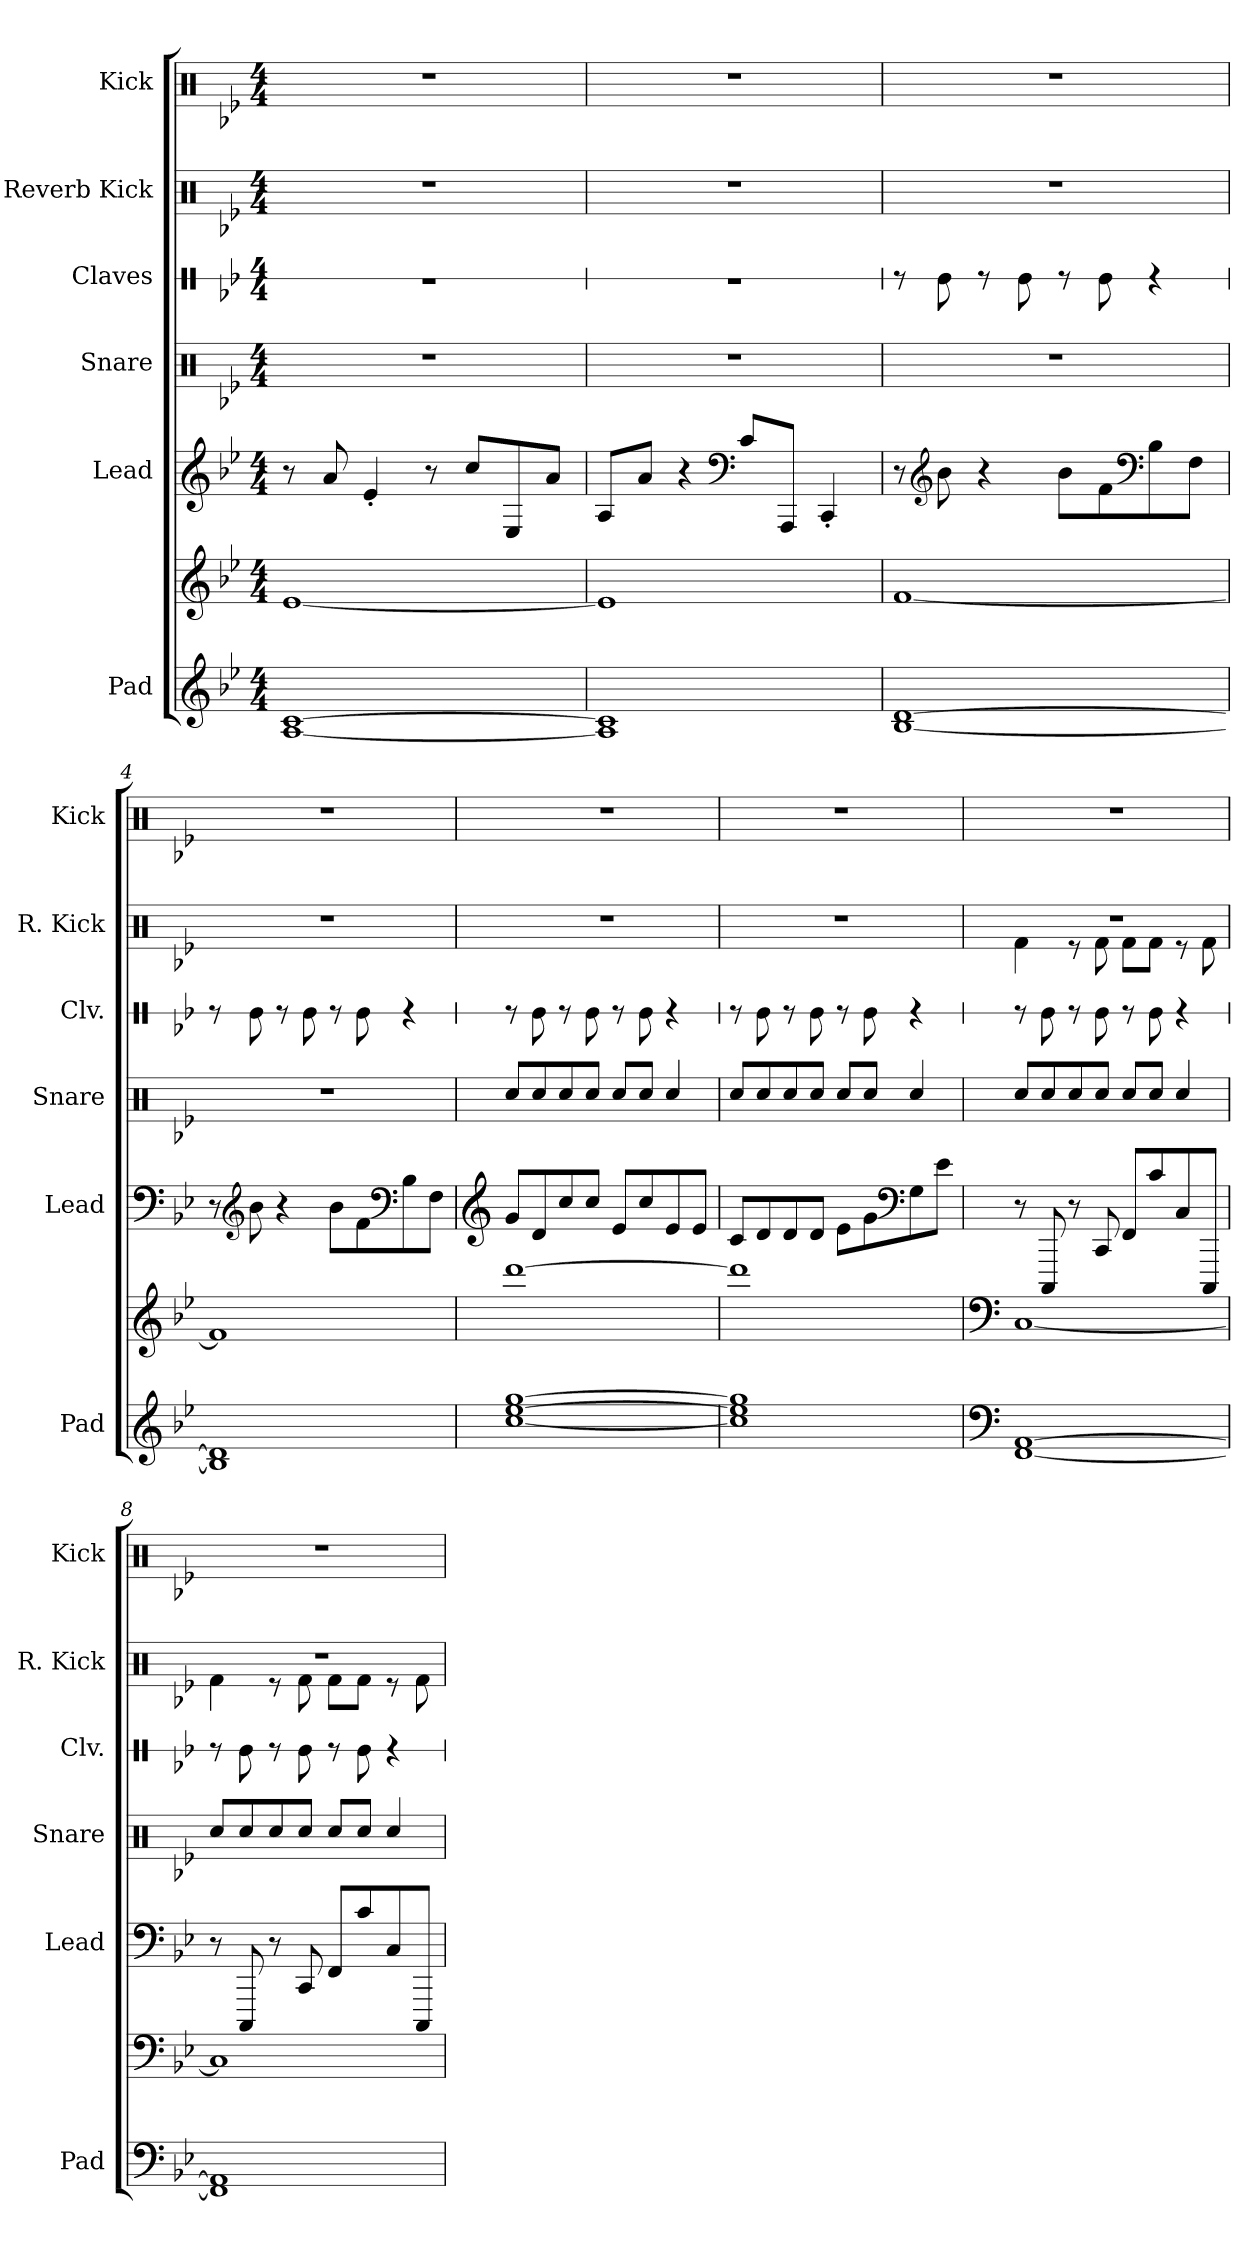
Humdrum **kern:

**kern	**kern	**kern	**kern	**kern	**kern	**kern
*part6	*part6	*part5	*part4	*part3	*part2	*part1
*staff7	*staff6	*staff5	*staff4	*staff3	*staff2	*staff1
*I"Pad	*	*I"Lead	*I"Snare	*I"Claves	*I"Reverb Kick	*I"Kick
*I'Pad	*	*I'Lead	*I'Snare	*I'Clv.	*I'R. Kick	*I'Kick
*	*	*	*	*stria1	*	*
*clefG2	*clefG2	*clefG2	*clefX	*clefX	*clefX	*clefX
*k[b-e-]	*k[b-e-]	*k[b-e-]	*k[b-e-]	*k[b-e-]	*k[b-e-]	*k[b-e-]
*M4/4	*M4/4	*M4/4	*M4/4	*M4/4	*M4/4	*M4/4
*MM140	*MM140	*MM140	*MM140	*MM140	*MM140	*MM140
=1	=1	=1	=1	=1	=1	=1
[1A [1c	[1e-	8r	1r	1r	1r	1r
.	.	8a/	.	.	.	.
.	.	4e-'/	.	.	.	.
.	.	8r	.	.	.	.
.	.	8cc/L	.	.	.	.
.	.	8E-/	.	.	.	.
.	.	8a/J	.	.	.	.
=2	=2	=2	=2	=2	=2	=2
1A] 1c]	1e-]	8A/L	1r	1r	1r	1r
.	.	8a/J	.	.	.	.
.	.	4r	.	.	.	.
*	*	*clefF4	*	*	*	*
.	.	8c/L	.	.	.	.
.	.	8AAA/J	.	.	.	.
.	.	4CC'/	.	.	.	.
=3	=3	=3	=3	=3	=3	=3
[1B- [1d	[1f	8r	1r	8r	1r	1r
*	*	*clefG2	*	*	*	*
.	.	8b-\	.	8Re\	.	.
.	.	4r	.	8r	.	.
.	.	.	.	8Re\	.	.
.	.	8b-\L	.	8r	.	.
.	.	8f\	.	8Re\	.	.
*	*	*clefF4	*	*	*	*
.	.	8B-\	.	4r	.	.
.	.	8F\J	.	.	.	.
!!LO:PB:g=z
=4	=4	=4	=4	=4	=4	=4
1B-] 1d]	1f]	8r	1r	8r	1r	1r
*	*	*clefG2	*	*	*	*
.	.	8b-\	.	8Re\	.	.
.	.	4r	.	8r	.	.
.	.	.	.	8Re\	.	.
.	.	8b-\L	.	8r	.	.
.	.	8f\	.	8Re\	.	.
*	*	*clefF4	*	*	*	*
.	.	8B-\	.	4r	.	.
.	.	8F\J	.	.	.	.
=5	=5	=5	=5	=5	=5	=5
*	*	*clefG2	*	*	*	*
[1cc [1ee- [1gg	[1ddd	8g/L	8Rcc/L	8r	1r	1r
.	.	8d/	8Rcc/	8Re\	.	.
.	.	8cc/	8Rcc/	8r	.	.
.	.	8cc/J	8Rcc/J	8Re\	.	.
.	.	8e-/L	8Rcc/L	8r	.	.
.	.	8cc/	8Rcc/J	8Re\	.	.
.	.	8e-/	4Rcc/	4r	.	.
.	.	8e-/J	.	.	.	.
=6	=6	=6	=6	=6	=6	=6
1cc] 1ee-] 1gg]	1ddd]	8c/L	8Rcc/L	8r	1r	1r
.	.	8d/	8Rcc/	8Re\	.	.
.	.	8d/	8Rcc/	8r	.	.
.	.	8d/J	8Rcc/J	8Re\	.	.
.	.	8e-\L	8Rcc/L	8r	.	.
.	.	8g\	8Rcc/J	8Re\	.	.
*	*	*clefF4	*	*	*	*
.	.	8G\	4Rcc/	4r	.	.
.	.	8e-\J	.	.	.	.
=7	=7	=7	=7	=7	=7	=7
*clefF4	*clefF4	*	*	*	*	*
*	*	*	*	*	*^	*
[1FF [1AA	[1C	8r	8Rcc/L	8r	1r	4Rf\	1r
.	.	8CCC/	8Rcc/	8Re\	.	.	.
.	.	8r	8Rcc/	8r	.	8r	.
.	.	8CC/	8Rcc/J	8Re\	.	8Rf\	.
.	.	8FF/L	8Rcc/L	8r	.	8Rf\L	.
.	.	8c/	8Rcc/J	8Re\	.	8Rf\J	.
.	.	8C/	4Rcc/	4r	.	8r	.
.	.	8CCC/J	.	.	.	8Rf\	.
!!LO:LB:g=z
=8	=8	=8	=8	=8	=8	=8	=8
1FF] 1AA]	1C]	8r	8Rcc/L	8r	1r	4Rf\	1r
.	.	8CCC/	8Rcc/	8Re\	.	.	.
.	.	8r	8Rcc/	8r	.	8r	.
.	.	8CC/	8Rcc/J	8Re\	.	8Rf\	.
.	.	8FF/L	8Rcc/L	8r	.	8Rf\L	.
.	.	8c/	8Rcc/J	8Re\	.	8Rf\J	.
.	.	8C/	4Rcc/	4r	.	8r	.
.	.	8CCC/J	.	.	.	8Rf\	.
*	*	*	*	*	*v	*v	*
=	=	=	=	=	=	=
*-	*-	*-	*-	*-	*-	*-
